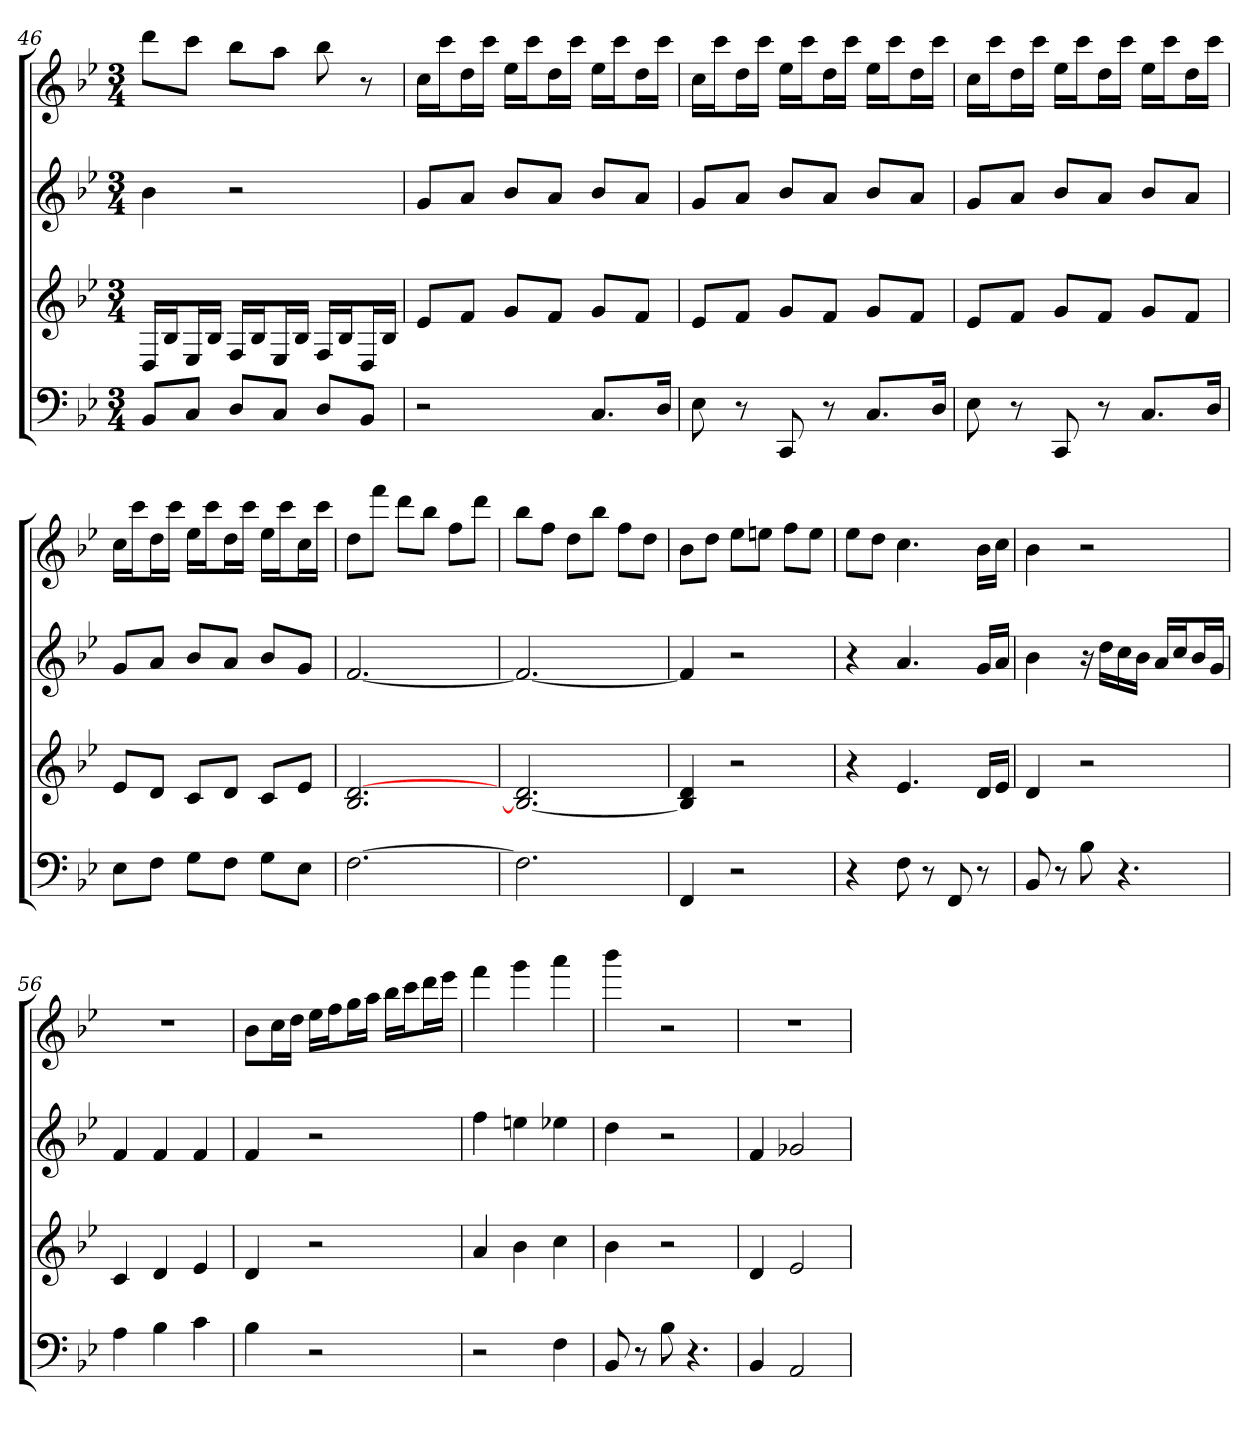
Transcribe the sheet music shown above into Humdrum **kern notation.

**kern	**kern	**kern	**kern
*part4	*part3	*part2	*part1
*staff4	*staff3	*staff2	*staff1
*k[b-e-]	*k[b-e-]	*k[b-e-]	*k[b-e-]
*B-:	*B-:	*B-:	*B-:
*M3/4	*M3/4	*M3/4	*M3/4
=46	=46	=46	=46
8BB-L	16DLL	4b-	8dddL
.	16B-J	.	.
8CJ	16E-L	.	8cccJ
.	16B-JJ	.	.
8DL	16FLL	2r	8bb-L
.	16B-J	.	.
8CJ	16E-L	.	8aaJ
.	16B-JJ	.	.
8DL	16FLL	.	8bb-
.	16B-J	.	.
8BB-J	16DL	.	8r
.	16B-JJ	.	.
=47	=47	=47	=47
2r	8e-L	8gL	16ccLL
.	.	.	16cccJ
.	8fJ	8aJ	16ddL
.	.	.	16cccJJ
.	8gL	8b-L	16ee-LL
.	.	.	16cccJ
.	8fJ	8aJ	16ddL
.	.	.	16cccJJ
8.CL	8gL	8b-L	16ee-LL
.	.	.	16cccJ
.	8fJ	8aJ	16ddL
16DJk	.	.	16cccJJ
=48	=48	=48	=48
8E-	8e-L	8gL	16ccLL
.	.	.	16cccJ
8r	8fJ	8aJ	16ddL
.	.	.	16cccJJ
8CC	8gL	8b-L	16ee-LL
.	.	.	16cccJ
8r	8fJ	8aJ	16ddL
.	.	.	16cccJJ
8.CL	8gL	8b-L	16ee-LL
.	.	.	16cccJ
.	8fJ	8aJ	16ddL
16DJk	.	.	16cccJJ
=49	=49	=49	=49
8E-	8e-L	8gL	16ccLL
.	.	.	16cccJ
8r	8fJ	8aJ	16ddL
.	.	.	16cccJJ
8CC	8gL	8b-L	16ee-LL
.	.	.	16cccJ
8r	8fJ	8aJ	16ddL
.	.	.	16cccJJ
8.CL	8gL	8b-L	16ee-LL
.	.	.	16cccJ
.	8fJ	8aJ	16ddL
16DJk	.	.	16cccJJ
=	=	=	=
8E-L	8e-L	8gL	16ccLL
.	.	.	16cccJ
8FJ	8dJ	8aJ	16ddL
.	.	.	16cccJJ
8GL	8cL	8b-L	16ee-LL
.	.	.	16cccJ
8FJ	8dJ	8aJ	16ddL
.	.	.	16cccJJ
8GL	8cL	8b-L	16ee-LL
.	.	.	16cccJ
8E-J	8e-J	8gJ	16ccL
.	.	.	16cccJJ
=51	=51	=51	=51
[2.F	2.B- [2.d	[2.f	8ddL
.	.	.	8fffJ
.	.	.	8dddL
.	.	.	8bb-J
.	.	.	8ffL
.	.	.	8dddJ
=52	=52	=52	=52
2.F]	2.B-_ 2.d	2.f_	8bb-L
.	.	.	8ffJ
.	.	.	8ddL
.	.	.	8bb-J
.	.	.	8ffL
.	.	.	8ddJ
=53	=53	=53	=53
4FF	4B-] 4d	4f]	8b-L
.	.	.	8ddJ
2r	2r	2r	8ee-L
.	.	.	8eenJ
.	.	.	8ffL
.	.	.	8eeJ
=54	=54	=54	=54
4r	4r	4r	8ee-L
.	.	.	8ddJ
8F	4.e-	4.a	4.cc
8r	.	.	.
8FF	.	.	.
8r	16dLL	16gLL	16b-LL
.	16e-JJ	16aJJ	16ccJJ
=55	=55	=55	=55
8BB-	4d	4b-	4b-
8r	.	.	.
8B-	2r	16r	2r
.	.	16ddLL	.
4.r	.	16cc	.
.	.	16b-JJ	.
.	.	16aLL	.
.	.	16ccJ	.
.	.	16b-L	.
.	.	16gJJ	.
=56	=56	=56	=56
4A	4c	4f	2.r
4B-	4d	4f	.
4c	4e-	4f	.
=57	=57	=57	=57
4B-	4d	4f	8b-L
.	.	.	16ccL
.	.	.	16ddJJ
2r	2r	2r	16ee-LL
.	.	.	16ffJ
.	.	.	16ggL
.	.	.	16aaJJ
.	.	.	16bb-LL
.	.	.	16cccJ
.	.	.	16dddL
.	.	.	16eee-JJ
=58	=58	=58	=58
2r	4a	4ff	4fff
.	4b-	4een	4ggg
4F	4cc	4ee-X	4aaa
=59	=59	=59	=59
8BB-	4b-	4dd	4bbb-
8r	.	.	.
8B-	2r	2r	2r
4.r	.	.	.
=60	=60	=60	=60
4BB-	4d	4f	2.r
2AA	2e-	2g-X	.
=	=	=	=
*-	*-	*-	*-
